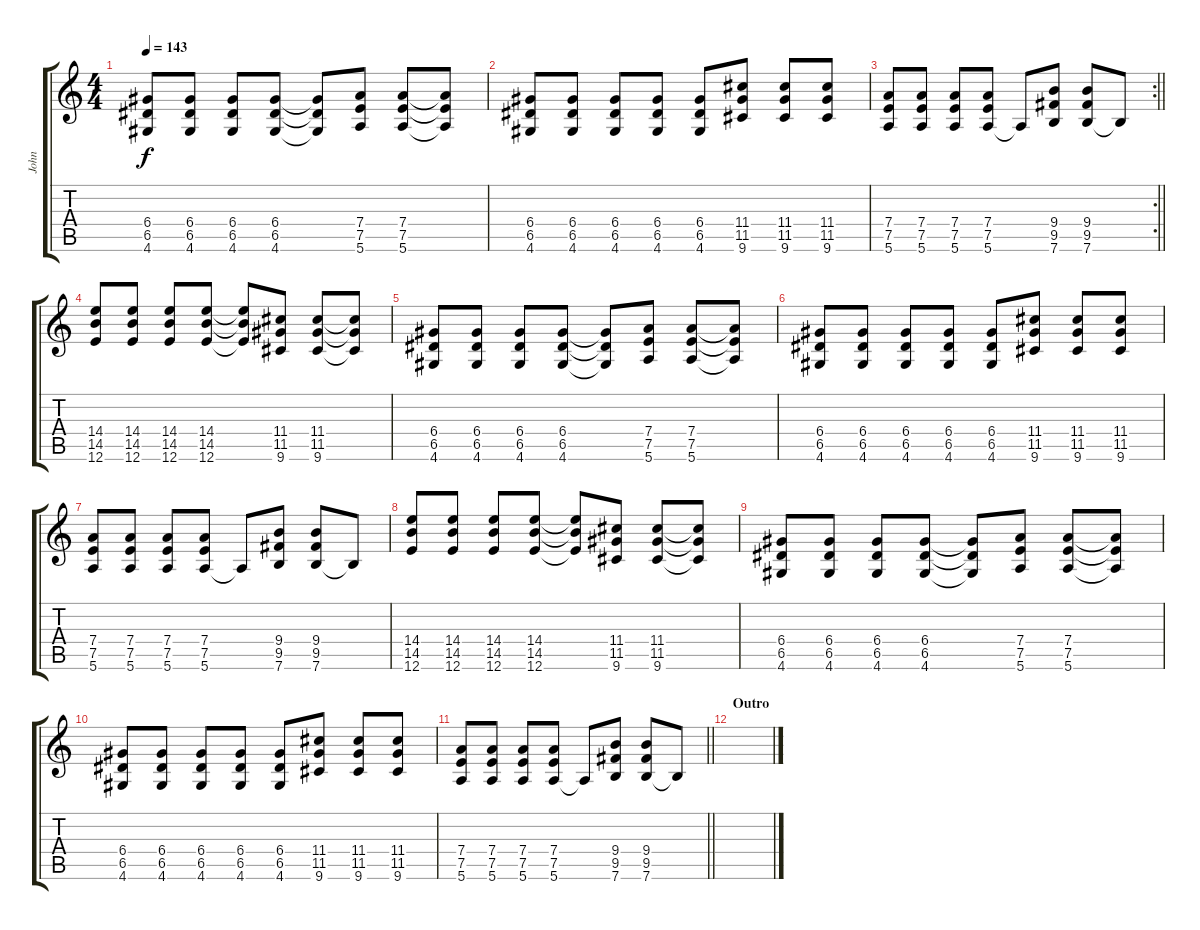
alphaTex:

\track ("John" "John") {instrument distortionguitar}
\staff {score tabs}
\tuning (E4 B3 G3 D3 A2 E2) {hide}
\ts (4 4)
\tempo 143
\clef g2
\ks c
(6.4 6.5 4.6).8{dy f} (6.4 6.5 4.6).8 (6.4 6.5 4.6).8 (6.4 6.5 4.6).8 (6.4{t} 6.5{t} 4.6{t}).8 (7.4 7.5 5.6).8 (7.4 7.5 5.6).8 (7.4{t} 7.5{t} 5.6{t}).8 |
(6.4 6.5 4.6).8 (6.4 6.5 4.6).8 (6.4 6.5 4.6).8 (6.4 6.5 4.6).8 (6.4 6.5 4.6).8 (11.4 11.5 9.6).8 (11.4 11.5 9.6).8 (11.4 11.5 9.6).8 |
\rc 2
\barLineRight lightlight
(7.4 7.5 5.6).8 (7.4 7.5 5.6).8 (7.4 7.5 5.6).8 (7.4 7.5 5.6).8 5.6{t}.8 (9.4 9.5 7.6).8 (9.4 9.5 7.6).8 7.6{t}.8 |
(14.4 14.5 12.6).8 (14.4 14.5 12.6).8 (14.4 14.5 12.6).8 (14.4 14.5 12.6).8 (14.4{t} 14.5{t} 12.6{t}).8 (11.4 11.5 9.6).8 (11.4 11.5 9.6).8 (11.4{t} 11.5{t} 9.6{t}).8 |
(6.4 6.5 4.6).8 (6.4 6.5 4.6).8 (6.4 6.5 4.6).8 (6.4 6.5 4.6).8 (6.4{t} 6.5{t} 4.6{t}).8 (7.4 7.5 5.6).8 (7.4 7.5 5.6).8 (7.4{t} 7.5{t} 5.6{t}).8 |
(6.4 6.5 4.6).8 (6.4 6.5 4.6).8 (6.4 6.5 4.6).8 (6.4 6.5 4.6).8 (6.4 6.5 4.6).8 (11.4 11.5 9.6).8 (11.4 11.5 9.6).8 (11.4 11.5 9.6).8 |
(7.4 7.5 5.6).8 (7.4 7.5 5.6).8 (7.4 7.5 5.6).8 (7.4 7.5 5.6).8 5.6{t}.8 (9.4 9.5 7.6).8 (9.4 9.5 7.6).8 7.6{t}.8 |
(14.4 14.5 12.6).8 (14.4 14.5 12.6).8 (14.4 14.5 12.6).8 (14.4 14.5 12.6).8 (14.4{t} 14.5{t} 12.6{t}).8 (11.4 11.5 9.6).8 (11.4 11.5 9.6).8 (11.4{t} 11.5{t} 9.6{t}).8 |
(6.4 6.5 4.6).8 (6.4 6.5 4.6).8 (6.4 6.5 4.6).8 (6.4 6.5 4.6).8 (6.4{t} 6.5{t} 4.6{t}).8 (7.4 7.5 5.6).8 (7.4 7.5 5.6).8 (7.4{t} 7.5{t} 5.6{t}).8 |
(6.4 6.5 4.6).8 (6.4 6.5 4.6).8 (6.4 6.5 4.6).8 (6.4 6.5 4.6).8 (6.4 6.5 4.6).8 (11.4 11.5 9.6).8 (11.4 11.5 9.6).8 (11.4 11.5 9.6).8 |
\barLineRight lightlight
(7.4 7.5 5.6).8 (7.4 7.5 5.6).8 (7.4 7.5 5.6).8 (7.4 7.5 5.6).8 5.6{t}.8 (9.4 9.5 7.6).8 (9.4 9.5 7.6).8 7.6{t}.8 |
\section ("" "Outro")
